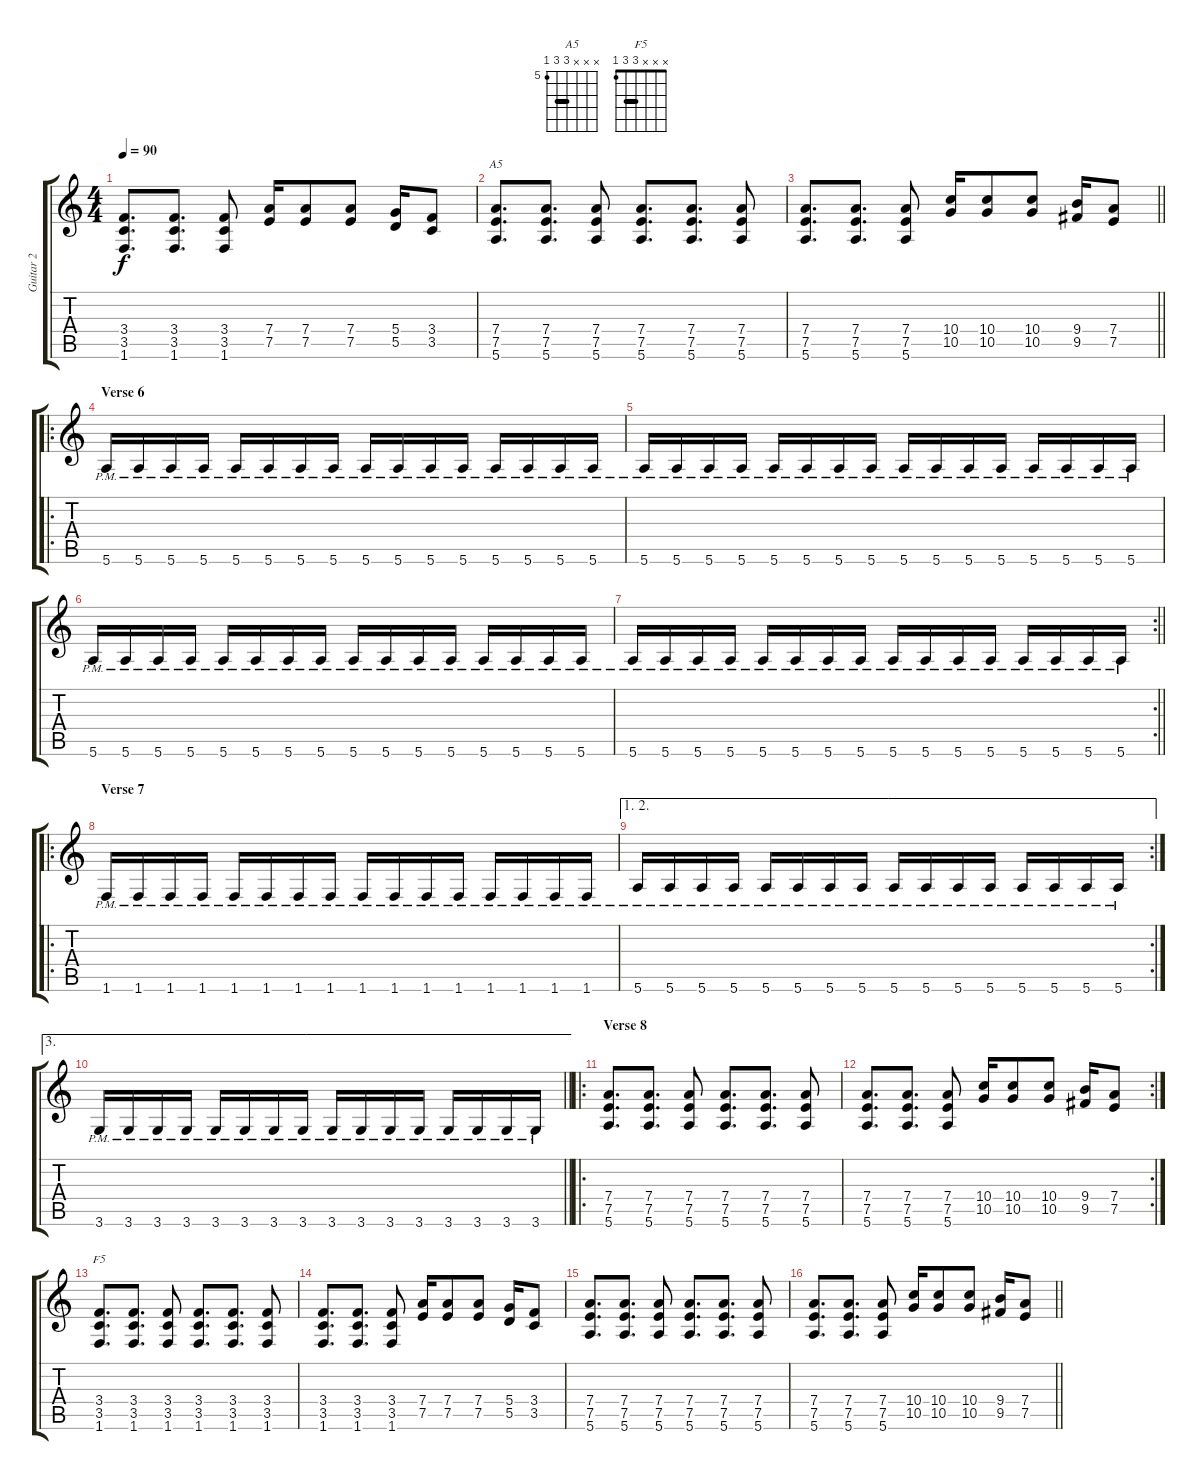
\track ("Guitar 2" "Guitar 2") {instrument distortionguitar}
\staff {score tabs}
\tuning (E4 B3 G3 D3 A2 E2) {hide}
\chord ("A5" x x x 7 7 5) {firstfret 5 barre 7}
\chord ("F5" x x x 3 3 1) {barre 3}
\ts (4 4)
\tempo 90
\clef g2
\ks c
(3.4 3.5 1.6).8{d dy f} (3.4 3.5 1.6).8{d} (3.4 3.5 1.6).8 (7.4 7.5).16 (7.4 7.5).8 (7.4 7.5).8 (5.4 5.5).16 (3.4 3.5).8 |
(7.4 7.5 5.6).8{d ch "A5"} (7.4 7.5 5.6).8{d} (7.4 7.5 5.6).8 (7.4 7.5 5.6).8{d} (7.4 7.5 5.6).8{d} (7.4 7.5 5.6).8 |
\barLineRight lightlight
(7.4 7.5 5.6).8{d} (7.4 7.5 5.6).8{d} (7.4 7.5 5.6).8 (10.4 10.5).16 (10.4 10.5).8 (10.4 10.5).8 (9.4 9.5).16 (7.4 7.5).8 |
\ro
\section ("" "Verse 6")
5.6{pm}.16 5.6{pm}.16 5.6{pm}.16 5.6{pm}.16 5.6{pm}.16 5.6{pm}.16 5.6{pm}.16 5.6{pm}.16 5.6{pm}.16 5.6{pm}.16 5.6{pm}.16 5.6{pm}.16 5.6{pm}.16 5.6{pm}.16 5.6{pm}.16 5.6{pm}.16 |
5.6{pm}.16 5.6{pm}.16 5.6{pm}.16 5.6{pm}.16 5.6{pm}.16 5.6{pm}.16 5.6{pm}.16 5.6{pm}.16 5.6{pm}.16 5.6{pm}.16 5.6{pm}.16 5.6{pm}.16 5.6{pm}.16 5.6{pm}.16 5.6{pm}.16 5.6{pm}.16 |
5.6{pm}.16 5.6{pm}.16 5.6{pm}.16 5.6{pm}.16 5.6{pm}.16 5.6{pm}.16 5.6{pm}.16 5.6{pm}.16 5.6{pm}.16 5.6{pm}.16 5.6{pm}.16 5.6{pm}.16 5.6{pm}.16 5.6{pm}.16 5.6{pm}.16 5.6{pm}.16 |
\rc 2
\barLineRight lightlight
5.6{pm}.16 5.6{pm}.16 5.6{pm}.16 5.6{pm}.16 5.6{pm}.16 5.6{pm}.16 5.6{pm}.16 5.6{pm}.16 5.6{pm}.16 5.6{pm}.16 5.6{pm}.16 5.6{pm}.16 5.6{pm}.16 5.6{pm}.16 5.6{pm}.16 5.6{pm}.16 |
\ro
\section ("" "Verse 7")
1.6{pm}.16 1.6{pm}.16 1.6{pm}.16 1.6{pm}.16 1.6{pm}.16 1.6{pm}.16 1.6{pm}.16 1.6{pm}.16 1.6{pm}.16 1.6{pm}.16 1.6{pm}.16 1.6{pm}.16 1.6{pm}.16 1.6{pm}.16 1.6{pm}.16 1.6{pm}.16 |
\ae (1 2)
\rc 2
5.6{pm}.16 5.6{pm}.16 5.6{pm}.16 5.6{pm}.16 5.6{pm}.16 5.6{pm}.16 5.6{pm}.16 5.6{pm}.16 5.6{pm}.16 5.6{pm}.16 5.6{pm}.16 5.6{pm}.16 5.6{pm}.16 5.6{pm}.16 5.6{pm}.16 5.6{pm}.16 |
\ae 3
\barLineRight lightlight
3.6{pm}.16 3.6{pm}.16 3.6{pm}.16 3.6{pm}.16 3.6{pm}.16 3.6{pm}.16 3.6{pm}.16 3.6{pm}.16 3.6{pm}.16 3.6{pm}.16 3.6{pm}.16 3.6{pm}.16 3.6{pm}.16 3.6{pm}.16 3.6{pm}.16 3.6{pm}.16 |
\ro
\section ("" "Verse 8")
(7.4 7.5 5.6).8{d} (7.4 7.5 5.6).8{d} (7.4 7.5 5.6).8 (7.4 7.5 5.6).8{d} (7.4 7.5 5.6).8{d} (7.4 7.5 5.6).8 |
\rc 2
(7.4 7.5 5.6).8{d} (7.4 7.5 5.6).8{d} (7.4 7.5 5.6).8 (10.4 10.5).16 (10.4 10.5).8 (10.4 10.5).8 (9.4 9.5).16 (7.4 7.5).8 |
(3.4 3.5 1.6).8{d ch "F5"} (3.4 3.5 1.6).8{d} (3.4 3.5 1.6).8 (3.4 3.5 1.6).8{d} (3.4 3.5 1.6).8{d} (3.4 3.5 1.6).8 |
(3.4 3.5 1.6).8{d} (3.4 3.5 1.6).8{d} (3.4 3.5 1.6).8 (7.4 7.5).16 (7.4 7.5).8 (7.4 7.5).8 (5.4 5.5).16 (3.4 3.5).8 |
(7.4 7.5 5.6).8{d} (7.4 7.5 5.6).8{d} (7.4 7.5 5.6).8 (7.4 7.5 5.6).8{d} (7.4 7.5 5.6).8{d} (7.4 7.5 5.6).8 |
\barLineRight lightlight
(7.4 7.5 5.6).8{d} (7.4 7.5 5.6).8{d} (7.4 7.5 5.6).8 (10.4 10.5).16 (10.4 10.5).8 (10.4 10.5).8 (9.4 9.5).16 (7.4 7.5).8
